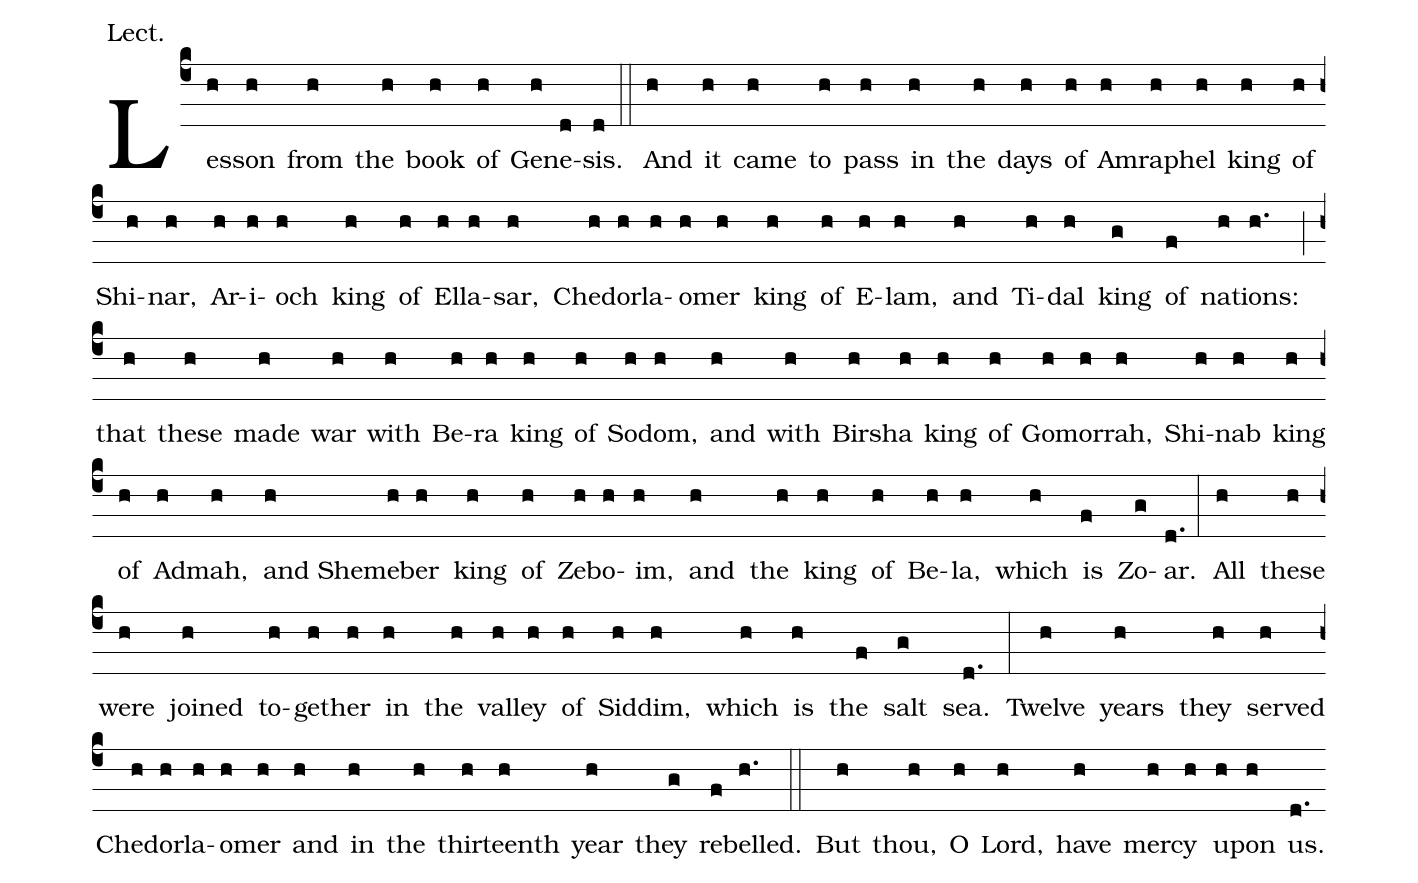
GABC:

annotation: Lect.;
%%
(c4) Les(h)son(h) from(h) the(h) book(h) of(h) Gen(h)e(d)sis.(d) (::) And(h) it(h) came(h) to(h) pass(h) in(h) the(h) days(h) of(h) Am(h)ra(h)phel(h) king(h) of(h) Shi(h)nar,(h) Ar(h)i(h)och(h) king(h) of(h) El(h)la(h)sar,(h) Che(h)dor(h)la(h)om(h)er(h) king(h) of(h) E(h)lam,(h) and(h) Ti(h)dal(h) king(g) of(f) na(h)tions:(h.) (;) that(h) these(h) made(h) war(h) with(h) Be(h)ra(h) king(h) of(h) So(h)dom,(h) and(h) with(h) Bir(h)sha(h) king(h) of(h) Go(h)mor(h)rah,(h) Shi(h)nab(h) king(h) of(h) Ad(h)mah,(h) and She(h)me(h)ber(h) king(h) of(h) Ze(h)bo(h)im,(h) and(h) the(h) king(h) of(h) Be(h)la,(h) which(h) is(f) Zo(g)ar.(d.) (:) All(h) these(h) were(h) joined(h) to(h)ge(h)ther(h) in(h) the(h) val(h)ley(h) of(h) Sid(h)dim,(h) which(h) is(h) the(f) salt(g) sea.(d.) (:) Twelve(h) years(h) they(h) served(h) Che(h)dor(h)la(h)om(h)er(h) and(h) in(h) the(h) thir(h)teenth(h) year(h) they(g) re(f)belled.(h.) (::) But(h) thou,(h) O(h) Lord,(h) have(h) mer(h)cy(h) u(h)pon(h) us.(d.)
